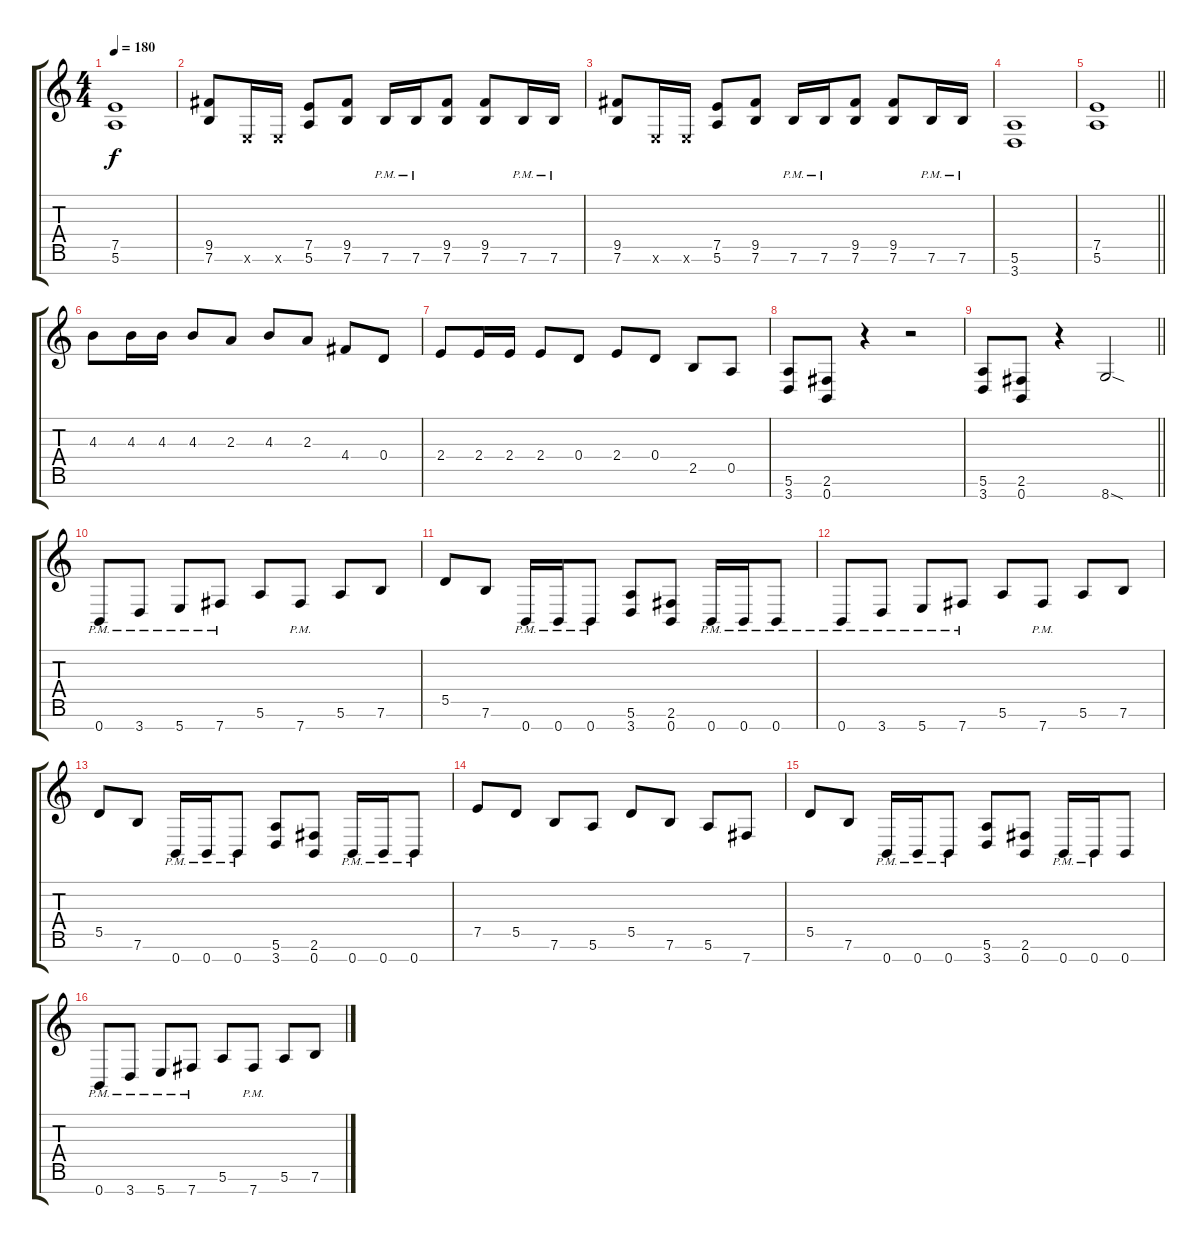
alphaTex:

\track "" {instrument distortionguitar}
\staff {score tabs}
\tuning (E4 B3 G3 D3 A2 E2 B1) {hide}
\ts (4 4)
\tempo 180
\clef g2
\ks c
(7.5 5.6).1{dy f} |
(9.5 7.6).8 0.6{x}.16 0.6{x}.16 (7.5 5.6).8 (9.5 7.6).8 7.6{pm}.16 7.6{pm}.16 (9.5 7.6).8 (9.5 7.6).8 7.6{pm}.16 7.6{pm}.16 |
(9.5 7.6).8 0.6{x}.16 0.6{x}.16 (7.5 5.6).8 (9.5 7.6).8 7.6{pm}.16 7.6{pm}.16 (9.5 7.6).8 (9.5 7.6).8 7.6{pm}.16 7.6{pm}.16 |
(5.6 3.7).1 |
\barLineRight lightlight
(7.5 5.6).1 |
4.3.8 4.3.16 4.3.16 4.3.8 2.3.8 4.3.8 2.3.8 4.4.8 0.4.8 |
2.4.8 2.4.16 2.4.16 2.4.8 0.4.8 2.4.8 0.4.8 2.5.8 0.5.8 |
(5.6 3.7).8 (2.6 0.7).8 r.4 r.2 |
\barLineRight lightlight
(5.6 3.7).8 (2.6 0.7).8 r.4 8.7{sod}.2 |
0.7{pm}.8 3.7{pm}.8 5.7{pm}.8 7.7{pm}.8 5.6.8 7.7{pm}.8 5.6.8 7.6.8 |
5.5.8 7.6.8 0.7{pm}.16 0.7{pm}.16 0.7{pm}.8 (5.6 3.7).8 (2.6 0.7).8 0.7{pm}.16 0.7{pm}.16 0.7{pm}.8 |
0.7{pm}.8 3.7{pm}.8 5.7{pm}.8 7.7{pm}.8 5.6.8 7.7{pm}.8 5.6.8 7.6.8 |
5.5.8 7.6.8 0.7{pm}.16 0.7{pm}.16 0.7{pm}.8 (5.6 3.7).8 (2.6 0.7).8 0.7{pm}.16 0.7{pm}.16 0.7{pm}.8 |
7.5.8 5.5.8 7.6.8 5.6.8 5.5.8 7.6.8 5.6.8 7.7.8 |
5.5.8 7.6.8 0.7{pm}.16 0.7{pm}.16 0.7{pm}.8 (5.6 3.7).8 (2.6 0.7).8 0.7{pm}.16 0.7{pm}.16 0.7.8 |
0.7{pm}.8 3.7{pm}.8 5.7{pm}.8 7.7{pm}.8 5.6.8 7.7{pm}.8 5.6.8 7.6.8
